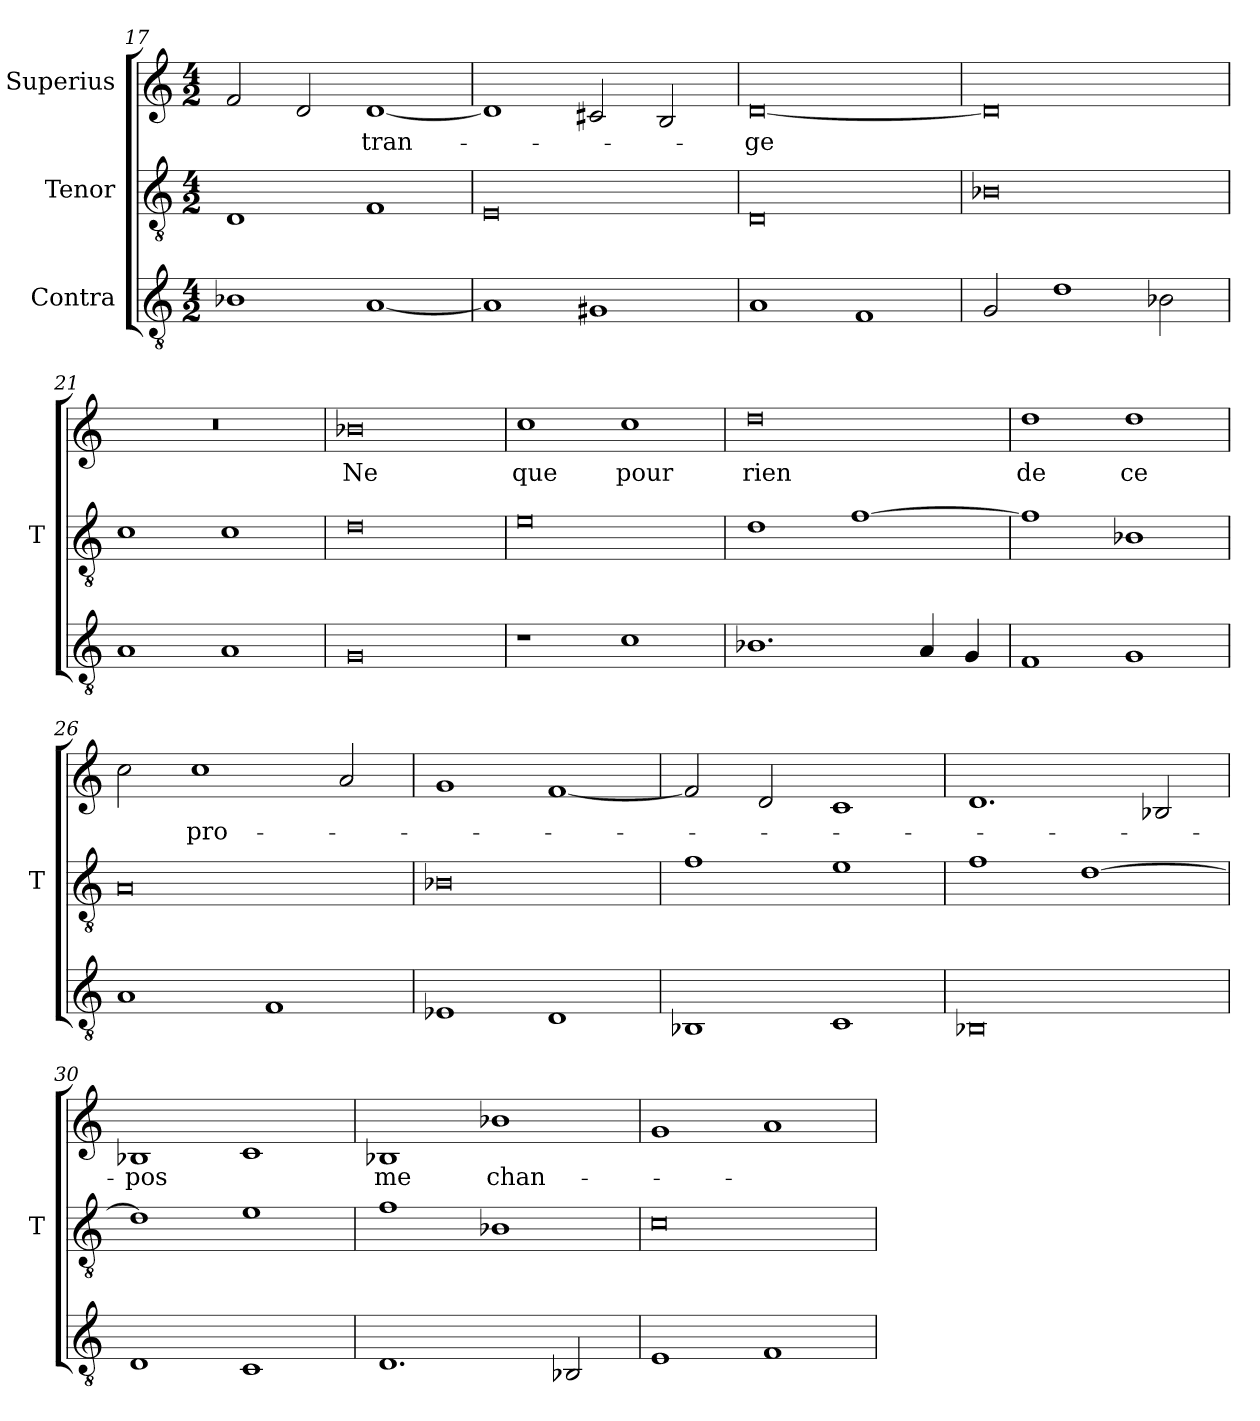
**kern	**kern	**kern	**text
*part3	*part2	*part1	*part1
*staff3	*staff2	*staff1	*staff1
*I"Contra	*I"Tenor	*I"Superius	*
*	*I'T	*	*
*clefGv2	*clefGv2	*clefG2	*
*M4/2	*M4/2	*M4/2	*
=17	=17	=17	=17
1B-X	1D	2f	.
.	.	2d	.
[1A	1F	[1d	-tran-
=18	=18	=18	=18
1A]	0E	1d]	.
1G#X	.	2c#X	.
.	.	2B	.
=19	=19	=19	=19
1A	0D	[0d	-ge
1F	.	.	.
=20	=20	=20	=20
2G	0B-X	0d]	.
1d	.	.	.
2B-X	.	.	.
=21	=21	=21	=21
1A	1c	0r	.
1A	1c	.	.
=22	=22	=22	=22
0G	0d	0b-X	-Ne
=23	=23	=23	=23
1r	0e	1cc	-que
1c	.	1cc	-pour
=24	=24	=24	=24
1.B-X	1d	0dd	-rien
.	[1f	.	.
4A	.	.	.
4G	.	.	.
=25	=25	=25	=25
1F	1f]	1dd	-de
1G	1B-X	1dd	-ce
=26	=26	=26	=26
1A	0A	2cc	.
.	.	1cc	pro-
1F	.	.	.
.	.	2a	.
=27	=27	=27	=27
1E-X	0B-X	1g	.
1D	.	[1f	.
=28	=28	=28	=28
1BB-X	1f	2f]	.
.	.	2d	.
1C	1e	1c	.
=29	=29	=29	=29
0BB-X	1f	1.d	.
.	[1d	.	.
.	.	2B-X	.
=30	=30	=30	=30
1D	1d]	1B-X	-pos
1C	1e	1c	.
=31	=31	=31	=31
1.D	1f	1B-X	-me
.	1B-X	1b-X	chan-
2BB-X	.	.	.
=32	=32	=32	=32
1E	0c	1g	.
1F	.	1a	.
=	=	=	=
*-	*-	*-	*-
